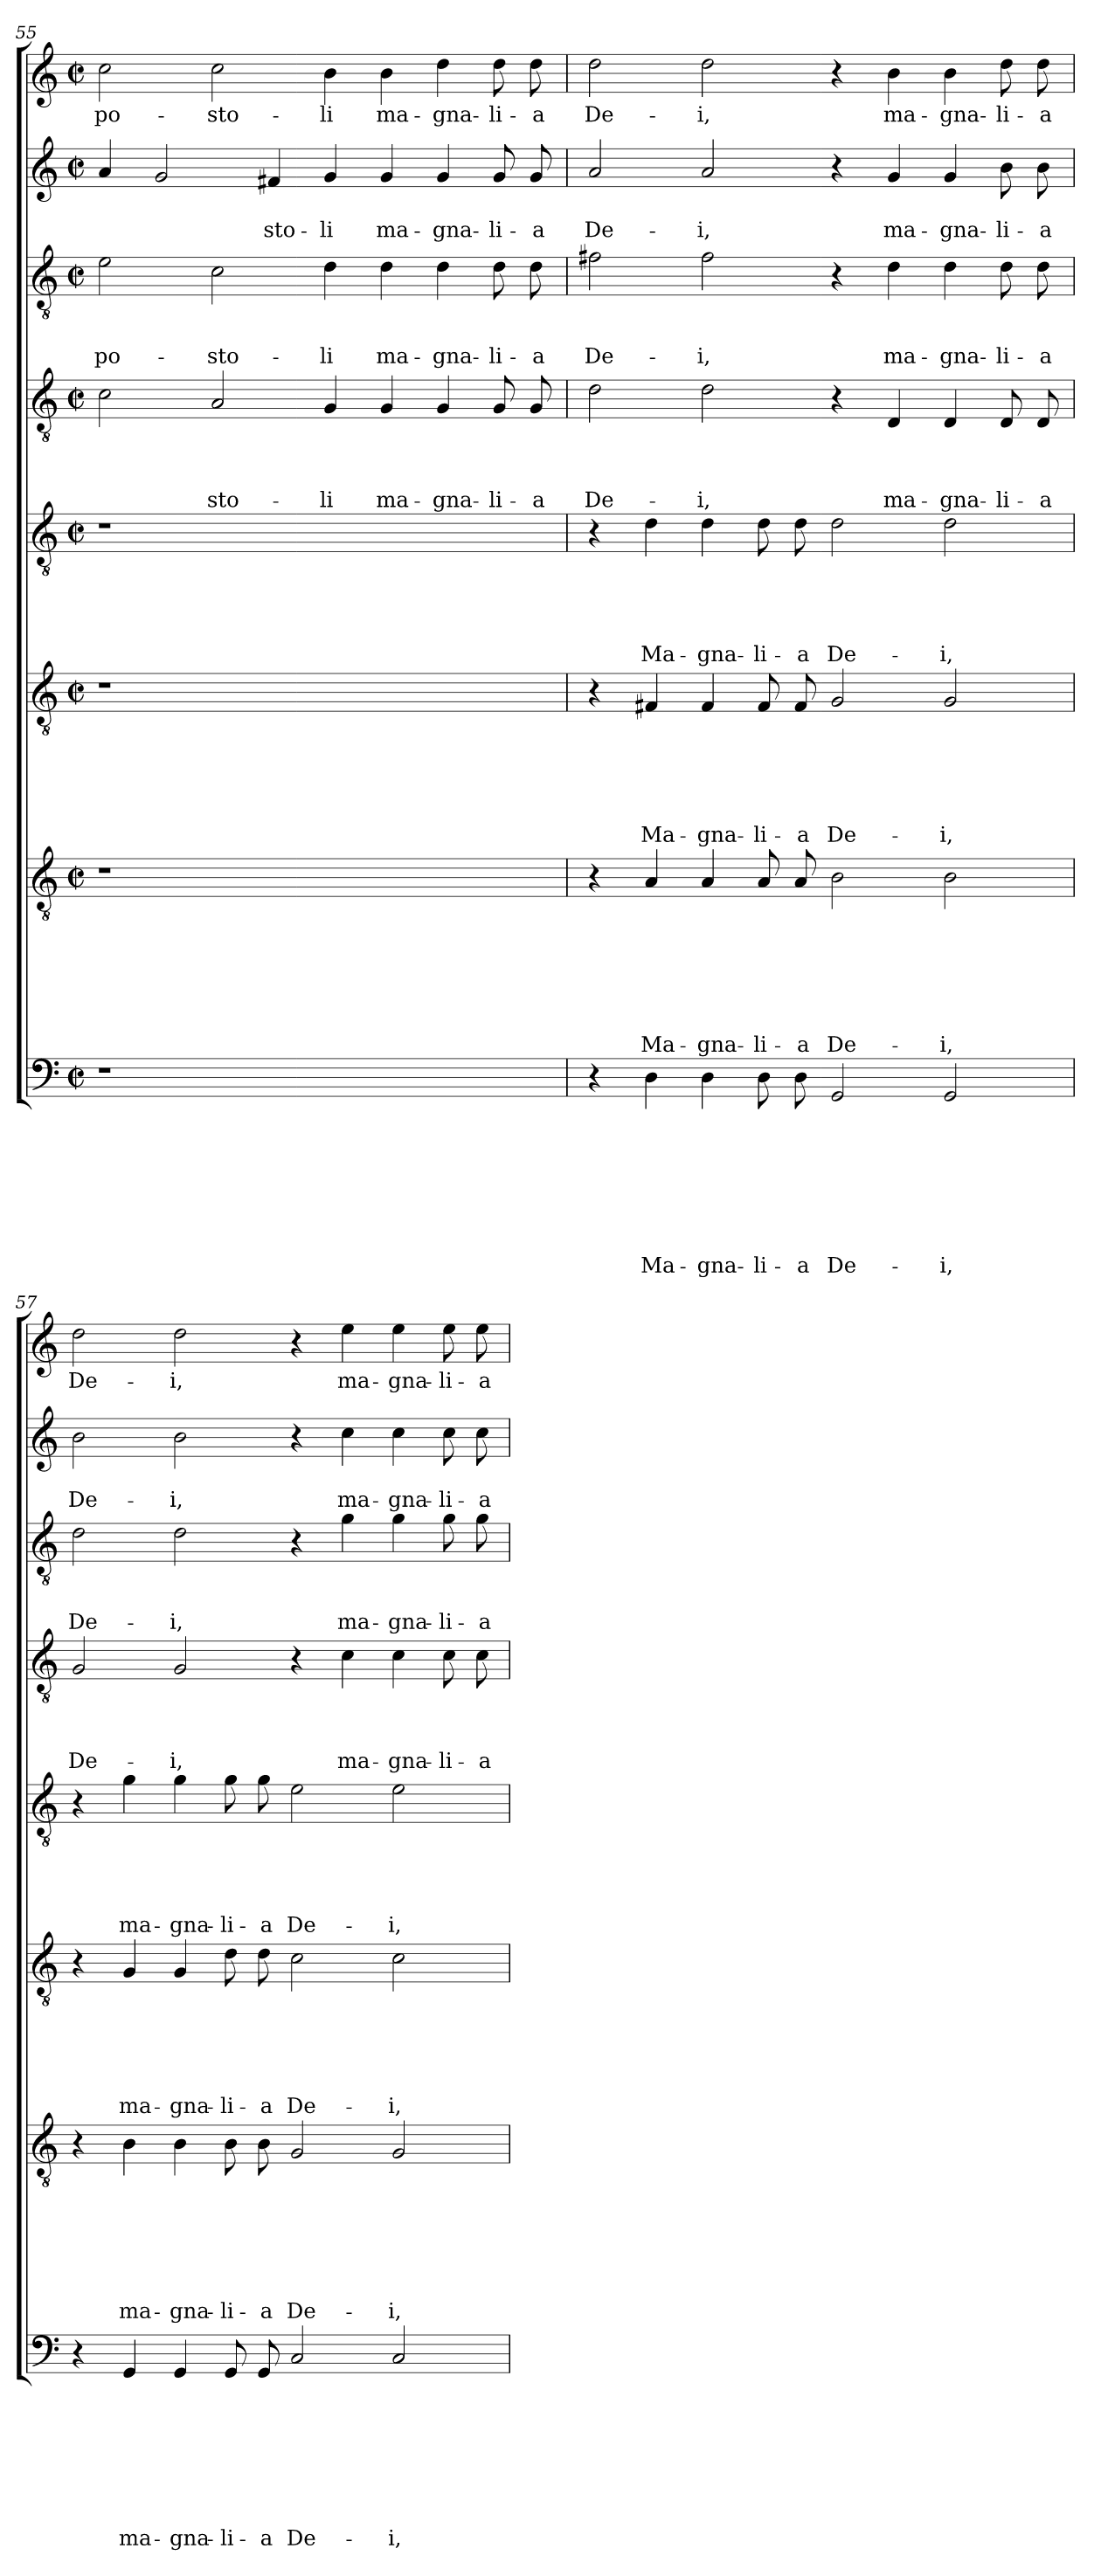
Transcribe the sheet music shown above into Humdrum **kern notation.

**kern	**text	**text	**text	**text	**text	**text	**text	**text	**kern	**text	**text	**text	**text	**text	**text	**text	**kern	**text	**text	**text	**text	**text	**text	**kern	**text	**text	**text	**text	**text	**kern	**text	**text	**text	**text	**kern	**text	**text	**text	**kern	**text	**text	**kern	**text
*part8	*part8	*part8	*part8	*part8	*part8	*part8	*part8	*part8	*part7	*part7	*part7	*part7	*part7	*part7	*part7	*part7	*part6	*part6	*part6	*part6	*part6	*part6	*part6	*part5	*part5	*part5	*part5	*part5	*part5	*part4	*part4	*part4	*part4	*part4	*part3	*part3	*part3	*part3	*part2	*part2	*part2	*part1	*part1
*staff8	*staff8	*staff8	*staff8	*staff8	*staff8	*staff8	*staff8	*staff8	*staff7	*staff7	*staff7	*staff7	*staff7	*staff7	*staff7	*staff7	*staff6	*staff6	*staff6	*staff6	*staff6	*staff6	*staff6	*staff5	*staff5	*staff5	*staff5	*staff5	*staff5	*staff4	*staff4	*staff4	*staff4	*staff4	*staff3	*staff3	*staff3	*staff3	*staff2	*staff2	*staff2	*staff1	*staff1
!!LO:PB:g=z
*clefF4	*	*	*	*	*	*	*	*	*clefGv2	*	*	*	*	*	*	*	*clefGv2	*	*	*	*	*	*	*clefGv2	*	*	*	*	*	*clefGv2	*	*	*	*	*clefGv2	*	*	*	*clefG2	*	*	*clefG2	*
*k[]	*	*	*	*	*	*	*	*	*k[]	*	*	*	*	*	*	*	*k[]	*	*	*	*	*	*	*k[]	*	*	*	*	*	*k[]	*	*	*	*	*k[]	*	*	*	*k[]	*	*	*k[]	*
*C:	*	*	*	*	*	*	*	*	*C:	*	*	*	*	*	*	*	*C:	*	*	*	*	*	*	*C:	*	*	*	*	*	*C:	*	*	*	*	*C:	*	*	*	*C:	*	*	*C:	*
*M2/2	*	*	*	*	*	*	*	*	*M2/2	*	*	*	*	*	*	*	*M2/2	*	*	*	*	*	*	*M2/2	*	*	*	*	*	*M2/2	*	*	*	*	*M2/2	*	*	*	*M2/2	*	*	*M2/2	*
*met(c|)	*	*	*	*	*	*	*	*	*met(c|)	*	*	*	*	*	*	*	*met(c|)	*	*	*	*	*	*	*met(c|)	*	*	*	*	*	*met(c|)	*	*	*	*	*met(c|)	*	*	*	*met(c|)	*	*	*met(c|)	*
=55	=55	=55	=55	=55	=55	=55	=55	=55	=55	=55	=55	=55	=55	=55	=55	=55	=55	=55	=55	=55	=55	=55	=55	=55	=55	=55	=55	=55	=55	=55	=55	=55	=55	=55	=55	=55	=55	=55	=55	=55	=55	=55	=55
!	!	!	!	!	!	!	!	!	!	!	!	!	!	!	!	!	!	!	!	!	!	!	!	!	!	!	!	!	!	!	!	!	!	!	!	!	!	!LO:LY:b	!	!	!	!	!LO:LY:b
1r	.	.	.	.	.	.	.	.	1r	.	.	.	.	.	.	.	1r	.	.	.	.	.	.	1r	.	.	.	.	.	2c\	.	.	.	.	2e\	.	.	-po-	4a/	.	.	2cc\	-po-
.	.	.	.	.	.	.	.	.	.	.	.	.	.	.	.	.	.	.	.	.	.	.	.	.	.	.	.	.	.	.	.	.	.	.	.	.	.	.	2g/	.	.	.	.
!	!	!	!	!	!	!	!	!	!	!	!	!	!	!	!	!	!	!	!	!	!	!	!	!	!	!	!	!	!	!	!	!	!	!LO:LY:b	!	!	!	!LO:LY:b	!	!	!	!	!LO:LY:b
.	.	.	.	.	.	.	.	.	.	.	.	.	.	.	.	.	.	.	.	.	.	.	.	.	.	.	.	.	.	2A/	.	.	.	-sto-	2c\	.	.	-sto-	.	.	.	2cc\	-sto-
!	!	!	!	!	!	!	!	!	!	!	!	!	!	!	!	!	!	!	!	!	!	!	!	!	!	!	!	!	!	!	!	!	!	!	!	!	!	!	!	!	!LO:LY:b	!	!
.	.	.	.	.	.	.	.	.	.	.	.	.	.	.	.	.	.	.	.	.	.	.	.	.	.	.	.	.	.	.	.	.	.	.	.	.	.	.	4f#X/	.	-sto-	.	.
!	!	!	!	!	!	!	!	!	!	!	!	!	!	!	!	!	!	!	!	!	!	!	!	!	!	!	!	!	!	!	!	!	!	!LO:LY:b	!	!	!	!LO:LY:b	!	!	!LO:LY:b	!	!LO:LY:b
1ryy	.	.	.	.	.	.	.	.	1ryy	.	.	.	.	.	.	.	1ryy	.	.	.	.	.	.	1ryy	.	.	.	.	.	4G/	.	.	.	-li	4d\	.	.	-li	4g/	.	-li	4b\	-li
!	!	!	!	!	!	!	!	!	!	!	!	!	!	!	!	!	!	!	!	!	!	!	!	!	!	!	!	!	!	!	!	!	!	!LO:LY:b	!	!	!	!LO:LY:b	!	!	!LO:LY:b	!	!LO:LY:b
.	.	.	.	.	.	.	.	.	.	.	.	.	.	.	.	.	.	.	.	.	.	.	.	.	.	.	.	.	.	4G/	.	.	.	ma-	4d\	.	.	ma-	4g/	.	ma-	4b\	ma-
!	!	!	!	!	!	!	!	!	!	!	!	!	!	!	!	!	!	!	!	!	!	!	!	!	!	!	!	!	!	!	!	!	!	!LO:LY:b	!	!	!	!LO:LY:b	!	!	!LO:LY:b	!	!LO:LY:b
.	.	.	.	.	.	.	.	.	.	.	.	.	.	.	.	.	.	.	.	.	.	.	.	.	.	.	.	.	.	4G/	.	.	.	-gna-	4d\	.	.	-gna-	4g/	.	-gna-	4dd\	-gna-
!	!	!	!	!	!	!	!	!	!	!	!	!	!	!	!	!	!	!	!	!	!	!	!	!	!	!	!	!	!	!	!	!	!	!LO:LY:b	!	!	!	!LO:LY:b	!	!	!LO:LY:b	!	!LO:LY:b
.	.	.	.	.	.	.	.	.	.	.	.	.	.	.	.	.	.	.	.	.	.	.	.	.	.	.	.	.	.	8G/	.	.	.	-li-	8d\	.	.	-li-	8g/	.	-li-	8dd\	-li-
!	!	!	!	!	!	!	!	!	!	!	!	!	!	!	!	!	!	!	!	!	!	!	!	!	!	!	!	!	!	!	!	!	!	!LO:LY:b	!	!	!	!LO:LY:b	!	!	!LO:LY:b	!	!LO:LY:b
.	.	.	.	.	.	.	.	.	.	.	.	.	.	.	.	.	.	.	.	.	.	.	.	.	.	.	.	.	.	8G/	.	.	.	-a	8d\	.	.	-a	8g/	.	-a	8dd\	-a
=56	=56	=56	=56	=56	=56	=56	=56	=56	=56	=56	=56	=56	=56	=56	=56	=56	=56	=56	=56	=56	=56	=56	=56	=56	=56	=56	=56	=56	=56	=56	=56	=56	=56	=56	=56	=56	=56	=56	=56	=56	=56	=56	=56
!	!	!	!	!	!	!	!	!	!	!	!	!	!	!	!	!	!	!	!	!	!	!	!	!	!	!	!	!	!	!	!	!	!	!LO:LY:b	!	!	!	!LO:LY:b	!	!	!LO:LY:b	!	!LO:LY:b
4r	.	.	.	.	.	.	.	.	4r	.	.	.	.	.	.	.	4r	.	.	.	.	.	.	4r	.	.	.	.	.	2d\	.	.	.	De-	2f#X\	.	.	De-	2a/	.	De-	2dd\	De-
!	!	!	!	!	!	!	!	!LO:LY:b	!	!	!	!	!	!	!	!LO:LY:b	!	!	!	!	!	!	!LO:LY:b	!	!	!	!	!	!LO:LY:b	!	!	!	!	!	!	!	!	!	!	!	!	!	!
4D\	.	.	.	.	.	.	.	Ma-	4A/	.	.	.	.	.	.	Ma-	4F#X/	.	.	.	.	.	Ma-	4d\	.	.	.	.	Ma-	.	.	.	.	.	.	.	.	.	.	.	.	.	.
!	!	!	!	!	!	!	!	!LO:LY:b	!	!	!	!	!	!	!	!LO:LY:b	!	!	!	!	!	!	!LO:LY:b	!	!	!	!	!	!LO:LY:b	!	!	!	!	!LO:LY:b	!	!	!	!LO:LY:b	!	!	!LO:LY:b	!	!LO:LY:b
4D\	.	.	.	.	.	.	.	-gna-	4A/	.	.	.	.	.	.	-gna-	4F#/	.	.	.	.	.	-gna-	4d\	.	.	.	.	-gna-	2d\	.	.	.	-i,	2f#\	.	.	-i,	2a/	.	-i,	2dd\	-i,
!	!	!	!	!	!	!	!	!LO:LY:b	!	!	!	!	!	!	!	!LO:LY:b	!	!	!	!	!	!	!LO:LY:b	!	!	!	!	!	!LO:LY:b	!	!	!	!	!	!	!	!	!	!	!	!	!	!
8D\	.	.	.	.	.	.	.	-li-	8A/	.	.	.	.	.	.	-li-	8F#/	.	.	.	.	.	-li-	8d\	.	.	.	.	-li-	.	.	.	.	.	.	.	.	.	.	.	.	.	.
!	!	!	!	!	!	!	!	!LO:LY:b	!	!	!	!	!	!	!	!LO:LY:b	!	!	!	!	!	!	!LO:LY:b	!	!	!	!	!	!LO:LY:b	!	!	!	!	!	!	!	!	!	!	!	!	!	!
8D\	.	.	.	.	.	.	.	-a	8A/	.	.	.	.	.	.	-a	8F#/	.	.	.	.	.	-a	8d\	.	.	.	.	-a	.	.	.	.	.	.	.	.	.	.	.	.	.	.
!	!	!	!	!	!	!	!	!LO:LY:b	!	!	!	!	!	!	!	!LO:LY:b	!	!	!	!	!	!	!LO:LY:b	!	!	!	!	!	!LO:LY:b	!	!	!	!	!	!	!	!	!	!	!	!	!	!
2GG/	.	.	.	.	.	.	.	De-	2B\	.	.	.	.	.	.	De-	2G/	.	.	.	.	.	De-	2d\	.	.	.	.	De-	4r	.	.	.	.	4r	.	.	.	4r	.	.	4r	.
!	!	!	!	!	!	!	!	!	!	!	!	!	!	!	!	!	!	!	!	!	!	!	!	!	!	!	!	!	!	!	!	!	!	!LO:LY:b	!	!	!	!LO:LY:b	!	!	!LO:LY:b	!	!LO:LY:b
.	.	.	.	.	.	.	.	.	.	.	.	.	.	.	.	.	.	.	.	.	.	.	.	.	.	.	.	.	.	4D/	.	.	.	ma-	4d\	.	.	ma-	4g/	.	ma-	4b\	ma-
!	!	!	!	!	!	!	!	!LO:LY:b	!	!	!	!	!	!	!	!LO:LY:b	!	!	!	!	!	!	!LO:LY:b	!	!	!	!	!	!LO:LY:b	!	!	!	!	!LO:LY:b	!	!	!	!LO:LY:b	!	!	!LO:LY:b	!	!LO:LY:b
2GG/	.	.	.	.	.	.	.	-i,	2B\	.	.	.	.	.	.	-i,	2G/	.	.	.	.	.	-i,	2d\	.	.	.	.	-i,	4D/	.	.	.	-gna-	4d\	.	.	-gna-	4g/	.	-gna-	4b\	-gna-
!	!	!	!	!	!	!	!	!	!	!	!	!	!	!	!	!	!	!	!	!	!	!	!	!	!	!	!	!	!	!	!	!	!	!LO:LY:b	!	!	!	!LO:LY:b	!	!	!LO:LY:b	!	!LO:LY:b
.	.	.	.	.	.	.	.	.	.	.	.	.	.	.	.	.	.	.	.	.	.	.	.	.	.	.	.	.	.	8D/	.	.	.	-li-	8d\	.	.	-li-	8b\	.	-li-	8dd\	-li-
!	!	!	!	!	!	!	!	!	!	!	!	!	!	!	!	!	!	!	!	!	!	!	!	!	!	!	!	!	!	!	!	!	!	!LO:LY:b	!	!	!	!LO:LY:b	!	!	!LO:LY:b	!	!LO:LY:b
.	.	.	.	.	.	.	.	.	.	.	.	.	.	.	.	.	.	.	.	.	.	.	.	.	.	.	.	.	.	8D/	.	.	.	-a	8d\	.	.	-a	8b\	.	-a	8dd\	-a
=57	=57	=57	=57	=57	=57	=57	=57	=57	=57	=57	=57	=57	=57	=57	=57	=57	=57	=57	=57	=57	=57	=57	=57	=57	=57	=57	=57	=57	=57	=57	=57	=57	=57	=57	=57	=57	=57	=57	=57	=57	=57	=57	=57
!	!	!	!	!	!	!	!	!	!	!	!	!	!	!	!	!	!	!	!	!	!	!	!	!	!	!	!	!	!	!	!	!	!	!LO:LY:b	!	!	!	!LO:LY:b	!	!	!LO:LY:b	!	!LO:LY:b
4r	.	.	.	.	.	.	.	.	4r	.	.	.	.	.	.	.	4r	.	.	.	.	.	.	4r	.	.	.	.	.	2G/	.	.	.	De-	2d\	.	.	De-	2b\	.	De-	2dd\	De-
!	!	!	!	!	!	!	!	!LO:LY:b	!	!	!	!	!	!	!	!LO:LY:b	!	!	!	!	!	!	!LO:LY:b	!	!	!	!	!	!LO:LY:b	!	!	!	!	!	!	!	!	!	!	!	!	!	!
4GG/	.	.	.	.	.	.	.	ma-	4B\	.	.	.	.	.	.	ma-	4G/	.	.	.	.	.	ma-	4g\	.	.	.	.	ma-	.	.	.	.	.	.	.	.	.	.	.	.	.	.
!	!	!	!	!	!	!	!	!LO:LY:b	!	!	!	!	!	!	!	!LO:LY:b	!	!	!	!	!	!	!LO:LY:b	!	!	!	!	!	!LO:LY:b	!	!	!	!	!LO:LY:b	!	!	!	!LO:LY:b	!	!	!LO:LY:b	!	!LO:LY:b
4GG/	.	.	.	.	.	.	.	-gna-	4B\	.	.	.	.	.	.	-gna-	4G/	.	.	.	.	.	-gna-	4g\	.	.	.	.	-gna-	2G/	.	.	.	-i,	2d\	.	.	-i,	2b\	.	-i,	2dd\	-i,
!	!	!	!	!	!	!	!	!LO:LY:b	!	!	!	!	!	!	!	!LO:LY:b	!	!	!	!	!	!	!LO:LY:b	!	!	!	!	!	!LO:LY:b	!	!	!	!	!	!	!	!	!	!	!	!	!	!
8GG/	.	.	.	.	.	.	.	-li-	8B\	.	.	.	.	.	.	-li-	8d\	.	.	.	.	.	-li-	8g\	.	.	.	.	-li-	.	.	.	.	.	.	.	.	.	.	.	.	.	.
!	!	!	!	!	!	!	!	!LO:LY:b	!	!	!	!	!	!	!	!LO:LY:b	!	!	!	!	!	!	!LO:LY:b	!	!	!	!	!	!LO:LY:b	!	!	!	!	!	!	!	!	!	!	!	!	!	!
8GG/	.	.	.	.	.	.	.	-a	8B\	.	.	.	.	.	.	-a	8d\	.	.	.	.	.	-a	8g\	.	.	.	.	-a	.	.	.	.	.	.	.	.	.	.	.	.	.	.
!	!	!	!	!	!	!	!	!LO:LY:b	!	!	!	!	!	!	!	!LO:LY:b	!	!	!	!	!	!	!LO:LY:b	!	!	!	!	!	!LO:LY:b	!	!	!	!	!	!	!	!	!	!	!	!	!	!
2C/	.	.	.	.	.	.	.	De-	2G/	.	.	.	.	.	.	De-	2c\	.	.	.	.	.	De-	2e\	.	.	.	.	De-	4r	.	.	.	.	4r	.	.	.	4r	.	.	4r	.
!	!	!	!	!	!	!	!	!	!	!	!	!	!	!	!	!	!	!	!	!	!	!	!	!	!	!	!	!	!	!	!	!	!	!LO:LY:b	!	!	!	!LO:LY:b	!	!	!LO:LY:b	!	!LO:LY:b
.	.	.	.	.	.	.	.	.	.	.	.	.	.	.	.	.	.	.	.	.	.	.	.	.	.	.	.	.	.	4c\	.	.	.	ma-	4g\	.	.	ma-	4cc\	.	ma-	4ee\	ma-
!	!	!	!	!	!	!	!	!LO:LY:b	!	!	!	!	!	!	!	!LO:LY:b	!	!	!	!	!	!	!LO:LY:b	!	!	!	!	!	!LO:LY:b	!	!	!	!	!LO:LY:b	!	!	!	!LO:LY:b	!	!	!LO:LY:b	!	!LO:LY:b
2C/	.	.	.	.	.	.	.	-i,	2G/	.	.	.	.	.	.	-i,	2c\	.	.	.	.	.	-i,	2e\	.	.	.	.	-i,	4c\	.	.	.	-gna-	4g\	.	.	-gna-	4cc\	.	-gna-	4ee\	-gna-
!	!	!	!	!	!	!	!	!	!	!	!	!	!	!	!	!	!	!	!	!	!	!	!	!	!	!	!	!	!	!	!	!	!	!LO:LY:b	!	!	!	!LO:LY:b	!	!	!LO:LY:b	!	!LO:LY:b
.	.	.	.	.	.	.	.	.	.	.	.	.	.	.	.	.	.	.	.	.	.	.	.	.	.	.	.	.	.	8c\	.	.	.	-li-	8g\	.	.	-li-	8cc\	.	-li-	8ee\	-li-
!	!	!	!	!	!	!	!	!	!	!	!	!	!	!	!	!	!	!	!	!	!	!	!	!	!	!	!	!	!	!	!	!	!	!LO:LY:b	!	!	!	!LO:LY:b	!	!	!LO:LY:b	!	!LO:LY:b
.	.	.	.	.	.	.	.	.	.	.	.	.	.	.	.	.	.	.	.	.	.	.	.	.	.	.	.	.	.	8c\	.	.	.	-a	8g\	.	.	-a	8cc\	.	-a	8ee\	-a
=	=	=	=	=	=	=	=	=	=	=	=	=	=	=	=	=	=	=	=	=	=	=	=	=	=	=	=	=	=	=	=	=	=	=	=	=	=	=	=	=	=	=	=
*-	*-	*-	*-	*-	*-	*-	*-	*-	*-	*-	*-	*-	*-	*-	*-	*-	*-	*-	*-	*-	*-	*-	*-	*-	*-	*-	*-	*-	*-	*-	*-	*-	*-	*-	*-	*-	*-	*-	*-	*-	*-	*-	*-
